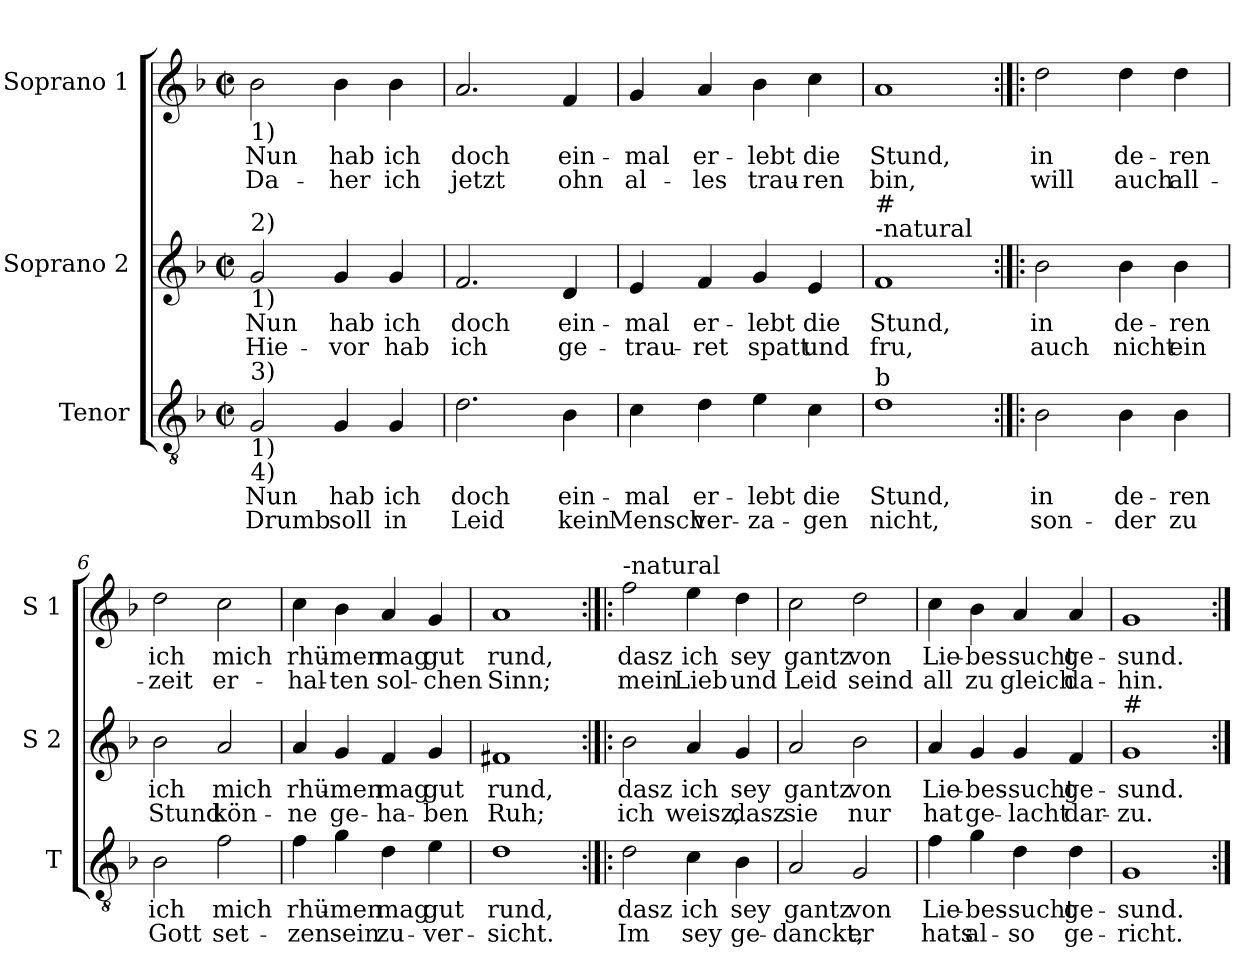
**kern	**text	**text	**kern	**text	**text	**kern	**text	**text
*part3	*part3	*part3	*part2	*part2	*part2	*part1	*part1	*part1
*staff3	*staff3	*staff3	*staff2	*staff2	*staff2	*staff1	*staff1	*staff1
*I"Tenor	*	*	*I"Soprano 2	*	*	*I"Soprano 1	*	*
*I'T	*	*	*I'S 2	*	*	*I'S 1	*	*
*clefGv2	*	*	*clefG2	*	*	*clefG2	*	*
*k[b-]	*	*	*k[b-]	*	*	*k[b-]	*	*
*F:	*	*	*F:	*	*	*F:	*	*
*M2/2	*	*	*M2/2	*	*	*M2/2	*	*
*met(c|)	*	*	*met(c|)	*	*	*met(c|)	*	*
=1	=1	=1	=1	=1	=1	=1	=1	=1
!	!	!	!	!	!	!LO:TX:b:t=1)	!	!
!	!	!	!LO:TX:a:t=2)	!	!	!	!	!
!	!	!	!LO:TX:b:t=1)	!	!	!	!	!
!LO:TX:a:t=3)	!	!	!	!	!	!	!	!
!LO:TX:b:t=1)	!	!	!	!	!	!	!	!
!LO:TX:b:t=4)	!	!	!	!	!	!	!	!
!	!LO:LY:b	!LO:LY:b	!	!LO:LY:b	!LO:LY:b	!	!LO:LY:b	!LO:LY:b
2G/	Nun	Drumb	2g/	Nun	Hie-	2b-\	Nun	Da-
!	!LO:LY:b	!LO:LY:b	!	!LO:LY:b	!LO:LY:b	!	!LO:LY:b	!LO:LY:b
4G/	hab	soll	4g/	hab	-vor	4b-\	hab	-her
!	!LO:LY:b	!LO:LY:b	!	!LO:LY:b	!LO:LY:b	!	!LO:LY:b	!LO:LY:b
4G/	ich	in	4g/	ich	hab	4b-\	ich	ich
=2	=2	=2	=2	=2	=2	=2	=2	=2
!	!LO:LY:b	!LO:LY:b	!	!LO:LY:b	!LO:LY:b	!	!LO:LY:b	!LO:LY:b
2.d\	doch	Leid	2.f/	doch	ich	2.a/	doch	jetzt
!	!LO:LY:b	!LO:LY:b	!	!LO:LY:b	!LO:LY:b	!	!LO:LY:b	!LO:LY:b
4B-\	ein-	kein	4d/	ein-	ge-	4f/	ein-	ohn
=3	=3	=3	=3	=3	=3	=3	=3	=3
!	!LO:LY:b	!LO:LY:b	!	!LO:LY:b	!LO:LY:b	!	!LO:LY:b	!LO:LY:b
4c\	-mal	Mensch	4e/	-mal	-trau-	4g/	-mal	al-
!	!LO:LY:b	!LO:LY:b	!	!LO:LY:b	!LO:LY:b	!	!LO:LY:b	!LO:LY:b
4d\	er-	ver-	4f/	er-	-ret	4a/	er-	-les
!	!LO:LY:b	!LO:LY:b	!	!LO:LY:b	!LO:LY:b	!	!LO:LY:b	!LO:LY:b
4e\	-lebt	-za-	4g/	-lebt	spatt	4b-\	-lebt	trau-
!	!LO:LY:b	!LO:LY:b	!	!LO:LY:b	!LO:LY:b	!	!LO:LY:b	!LO:LY:b
4c\	die	-gen	4e/	die	und	4cc\	die	-ren
=4	=4	=4	=4	=4	=4	=4	=4	=4
!	!	!	!LO:TX:a:t=-natural	!	!	!	!	!
!	!	!	!LO:TX:a:t=#	!	!	!	!	!
!LO:TX:a:t=b	!	!	!	!	!	!	!	!
!	!LO:LY:b	!LO:LY:b	!	!LO:LY:b	!LO:LY:b	!	!LO:LY:b	!LO:LY:b
1d	Stund,	nicht,	1f	Stund,	fru,	1a	Stund,	bin,
!!LO:LB:g=z
=5:|!|:	=5:|!|:	=5:|!|:	=5:|!|:	=5:|!|:	=5:|!|:	=5:|!|:	=5:|!|:	=5:|!|:
!	!LO:LY:b	!LO:LY:b	!	!LO:LY:b	!LO:LY:b	!	!LO:LY:b	!LO:LY:b
2B-\	in	son-	2b-\	in	auch	2dd\	in	will
!	!LO:LY:b	!LO:LY:b	!	!LO:LY:b	!LO:LY:b	!	!LO:LY:b	!LO:LY:b
4B-\	de-	-der	4b-\	de-	nicht	4dd\	de-	auch
!	!LO:LY:b	!LO:LY:b	!	!LO:LY:b	!LO:LY:b	!	!LO:LY:b	!LO:LY:b
4B-\	-ren	zu	4b-\	-ren	ein	4dd\	-ren	all-
=6	=6	=6	=6	=6	=6	=6	=6	=6
!	!LO:LY:b	!LO:LY:b	!	!LO:LY:b	!LO:LY:b	!	!LO:LY:b	!LO:LY:b
2B-\	ich	Gott	2b-\	ich	Stund	2dd\	ich	-zeit
!	!LO:LY:b	!LO:LY:b	!	!LO:LY:b	!LO:LY:b	!	!LO:LY:b	!LO:LY:b
2f\	mich	set-	2a/	mich	kön-	2cc\	mich	er-
=7	=7	=7	=7	=7	=7	=7	=7	=7
!	!LO:LY:b	!LO:LY:b	!	!LO:LY:b	!LO:LY:b	!	!LO:LY:b	!LO:LY:b
4f\	rhü-	-zen	4a/	rhü-	-ne	4cc\	rhü-	-hal-
!	!LO:LY:b	!LO:LY:b	!	!LO:LY:b	!LO:LY:b	!	!LO:LY:b	!LO:LY:b
4g\	-men	sein	4g/	-men	ge-	4b-\	-men	-ten
!	!LO:LY:b	!LO:LY:b	!	!LO:LY:b	!LO:LY:b	!	!LO:LY:b	!LO:LY:b
4d\	mag	zu-	4f/	mag	-ha-	4a/	mag	sol-
!	!LO:LY:b	!LO:LY:b	!	!LO:LY:b	!LO:LY:b	!	!LO:LY:b	!LO:LY:b
4e\	gut	-ver-	4g/	gut	-ben	4g/	gut	-chen
=8	=8	=8	=8	=8	=8	=8	=8	=8
!	!LO:LY:b	!LO:LY:b	!	!LO:LY:b	!LO:LY:b	!	!LO:LY:b	!LO:LY:b
1d	rund,	-sicht.	1f#X	rund,	Ruh;	1a	rund,	Sinn;
!!LO:LB:g=z
=9:|!|:	=9:|!|:	=9:|!|:	=9:|!|:	=9:|!|:	=9:|!|:	=9:|!|:	=9:|!|:	=9:|!|:
!	!	!	!	!	!	!LO:TX:a:t=-natural	!	!
!	!LO:LY:b	!LO:LY:b	!	!LO:LY:b	!LO:LY:b	!	!LO:LY:b	!LO:LY:b
2d\	dasz	Im	2b-\	dasz	ich	2ff\	dasz	mein
!	!LO:LY:b	!LO:LY:b	!	!LO:LY:b	!LO:LY:b	!	!LO:LY:b	!LO:LY:b
4c\	ich	sey	4a/	ich	weisz,	4ee\	ich	Lieb
!	!LO:LY:b	!LO:LY:b	!	!LO:LY:b	!LO:LY:b	!	!LO:LY:b	!LO:LY:b
4B-\	sey	ge-	4g/	sey	dasz	4dd\	sey	und
=10	=10	=10	=10	=10	=10	=10	=10	=10
!	!LO:LY:b	!LO:LY:b	!	!LO:LY:b	!LO:LY:b	!	!LO:LY:b	!LO:LY:b
2A/	gantz	-danckt,	2a/	gantz	sie	2cc\	gantz	Leid
!	!LO:LY:b	!LO:LY:b	!	!LO:LY:b	!LO:LY:b	!	!LO:LY:b	!LO:LY:b
2G/	von	er	2b-\	von	nur	2dd\	von	seind
=11	=11	=11	=11	=11	=11	=11	=11	=11
!	!LO:LY:b	!LO:LY:b	!	!LO:LY:b	!LO:LY:b	!	!LO:LY:b	!LO:LY:b
4f\	Lie-	hats	4a/	Lie-	hat	4cc\	Lie-	all
!	!LO:LY:b	!LO:LY:b	!	!LO:LY:b	!LO:LY:b	!	!LO:LY:b	!LO:LY:b
4g\	-bes-	al-	4g/	-bes-	ge-	4b-\	-bes-	zu
!	!LO:LY:b	!LO:LY:b	!	!LO:LY:b	!LO:LY:b	!	!LO:LY:b	!LO:LY:b
4d\	-sucht	-so	4g/	-sucht	-lacht	4a/	-sucht	gleich
!	!LO:LY:b	!LO:LY:b	!	!LO:LY:b	!LO:LY:b	!	!LO:LY:b	!LO:LY:b
4d\	ge-	ge-	4f/	ge-	dar-	4a/	ge-	da-
=12	=12	=12	=12	=12	=12	=12	=12	=12
!	!	!	!LO:TX:a:t=#	!	!	!	!	!
!	!LO:LY:b	!LO:LY:b	!	!LO:LY:b	!LO:LY:b	!	!LO:LY:b	!LO:LY:b
1G	-sund.	-richt.	1g	-sund.	-zu.	1g	-sund.	-hin.
=:|!	=:|!	=:|!	=:|!	=:|!	=:|!	=:|!	=:|!	=:|!
*-	*-	*-	*-	*-	*-	*-	*-	*-
